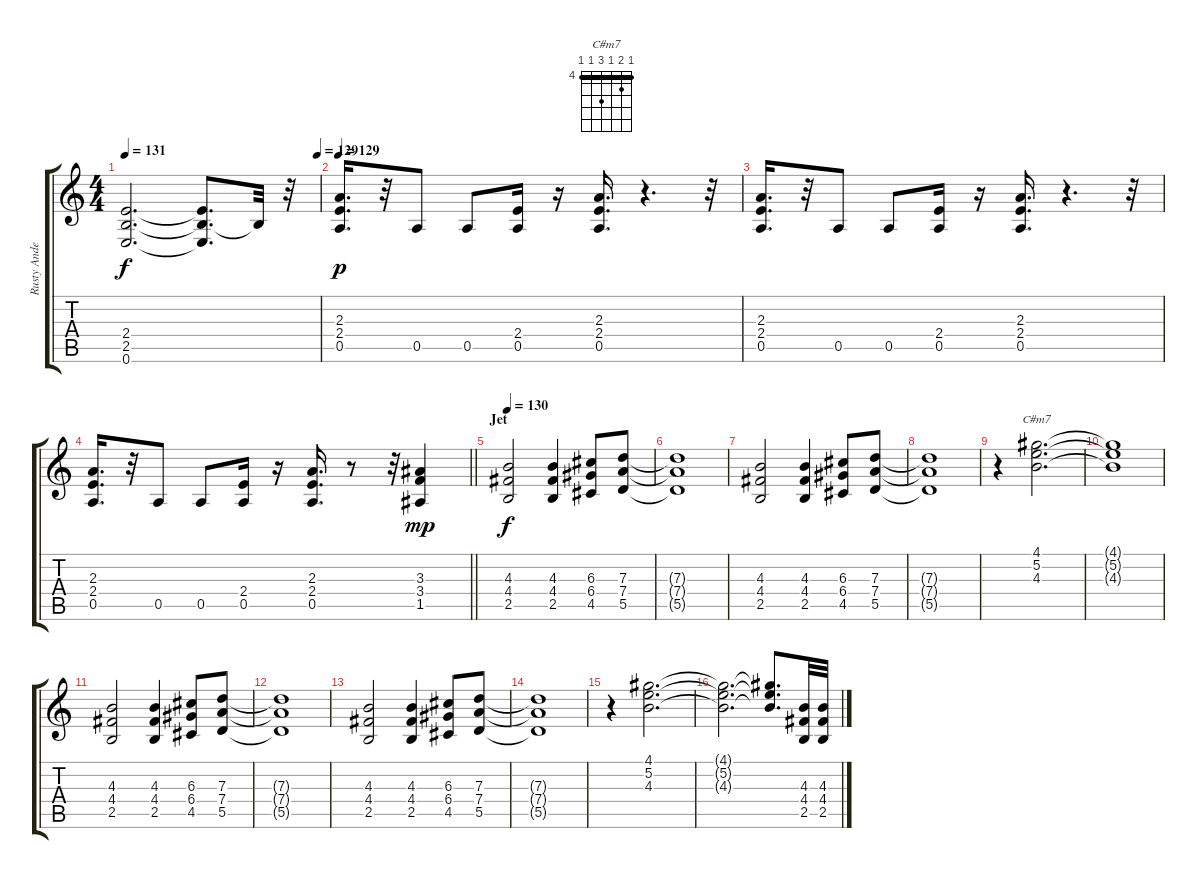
\track ("Rusty Anderson" "Rusty Ande") {instrument acousticguitarsteel}
\staff {score tabs}
\tuning (E4 B3 G3 D3 A2 E2) {hide}
\chord ("C#m7" 4 5 4 6 4 4) {firstfret 4 barre 4}
\ts (4 4)
\tempo 131
\tempo (129 0.9895833333333334)
\clef g2
\ks c
(2.4{t} 2.5{t} 0.6{t}).2{d dy f} (2.4{t} 2.5{t} 0.6{t}).8{d} 2.5{t}.32 r.32 |
\tempo 129
(2.3 2.4 0.5).16{d dy p} r.32 0.5.8 0.5.8 (2.4 0.5).16 r.16 (2.3 2.4 0.5).16{d} r.4{d} r.32 |
(2.3 2.4 0.5).16{d} r.32 0.5.8 0.5.8 (2.4 0.5).16 r.16 (2.3 2.4 0.5).16{d} r.4{d} r.32 |
\barLineRight lightlight
(2.3 2.4 0.5).16{d} r.32 0.5.8 0.5.8 (2.4 0.5).16 r.16 (2.3 2.4 0.5).16{d} r.8 r.32 (3.3 3.4 1.5).4{dy mp} |
\section ("" "Jet")
\tempo 130
(4.3 4.4 2.5).2{dy f instrument distortionguitar} (4.3 4.4 2.5).4 (6.3 6.4 4.5).8 (7.3 7.4 5.5).8 |
(7.3{t} 7.4{t} 5.5{t}).1 |
(4.3 4.4 2.5).2 (4.3 4.4 2.5).4 (6.3 6.4 4.5).8 (7.3 7.4 5.5).8 |
(7.3{t} 7.4{t} 5.5{t}).1 |
r.4 (4.1 5.2 4.3).2{d ch "C#m7"} |
(4.1{t} 5.2{t} 4.3{t}).1 |
(4.3 4.4 2.5).2 (4.3 4.4 2.5).4 (6.3 6.4 4.5).8 (7.3 7.4 5.5).8 |
(7.3{t} 7.4{t} 5.5{t}).1 |
(4.3 4.4 2.5).2 (4.3 4.4 2.5).4 (6.3 6.4 4.5).8 (7.3 7.4 5.5).8 |
(7.3{t} 7.4{t} 5.5{t}).1 |
r.4 (4.1 5.2 4.3).2{d} |
(4.1{t} 5.2{t} 4.3{t}).2{d} (4.1{t} 5.2{t} 4.3{t}).8{d} (4.3 4.4 2.5).32 (4.3 4.4 2.5).32
